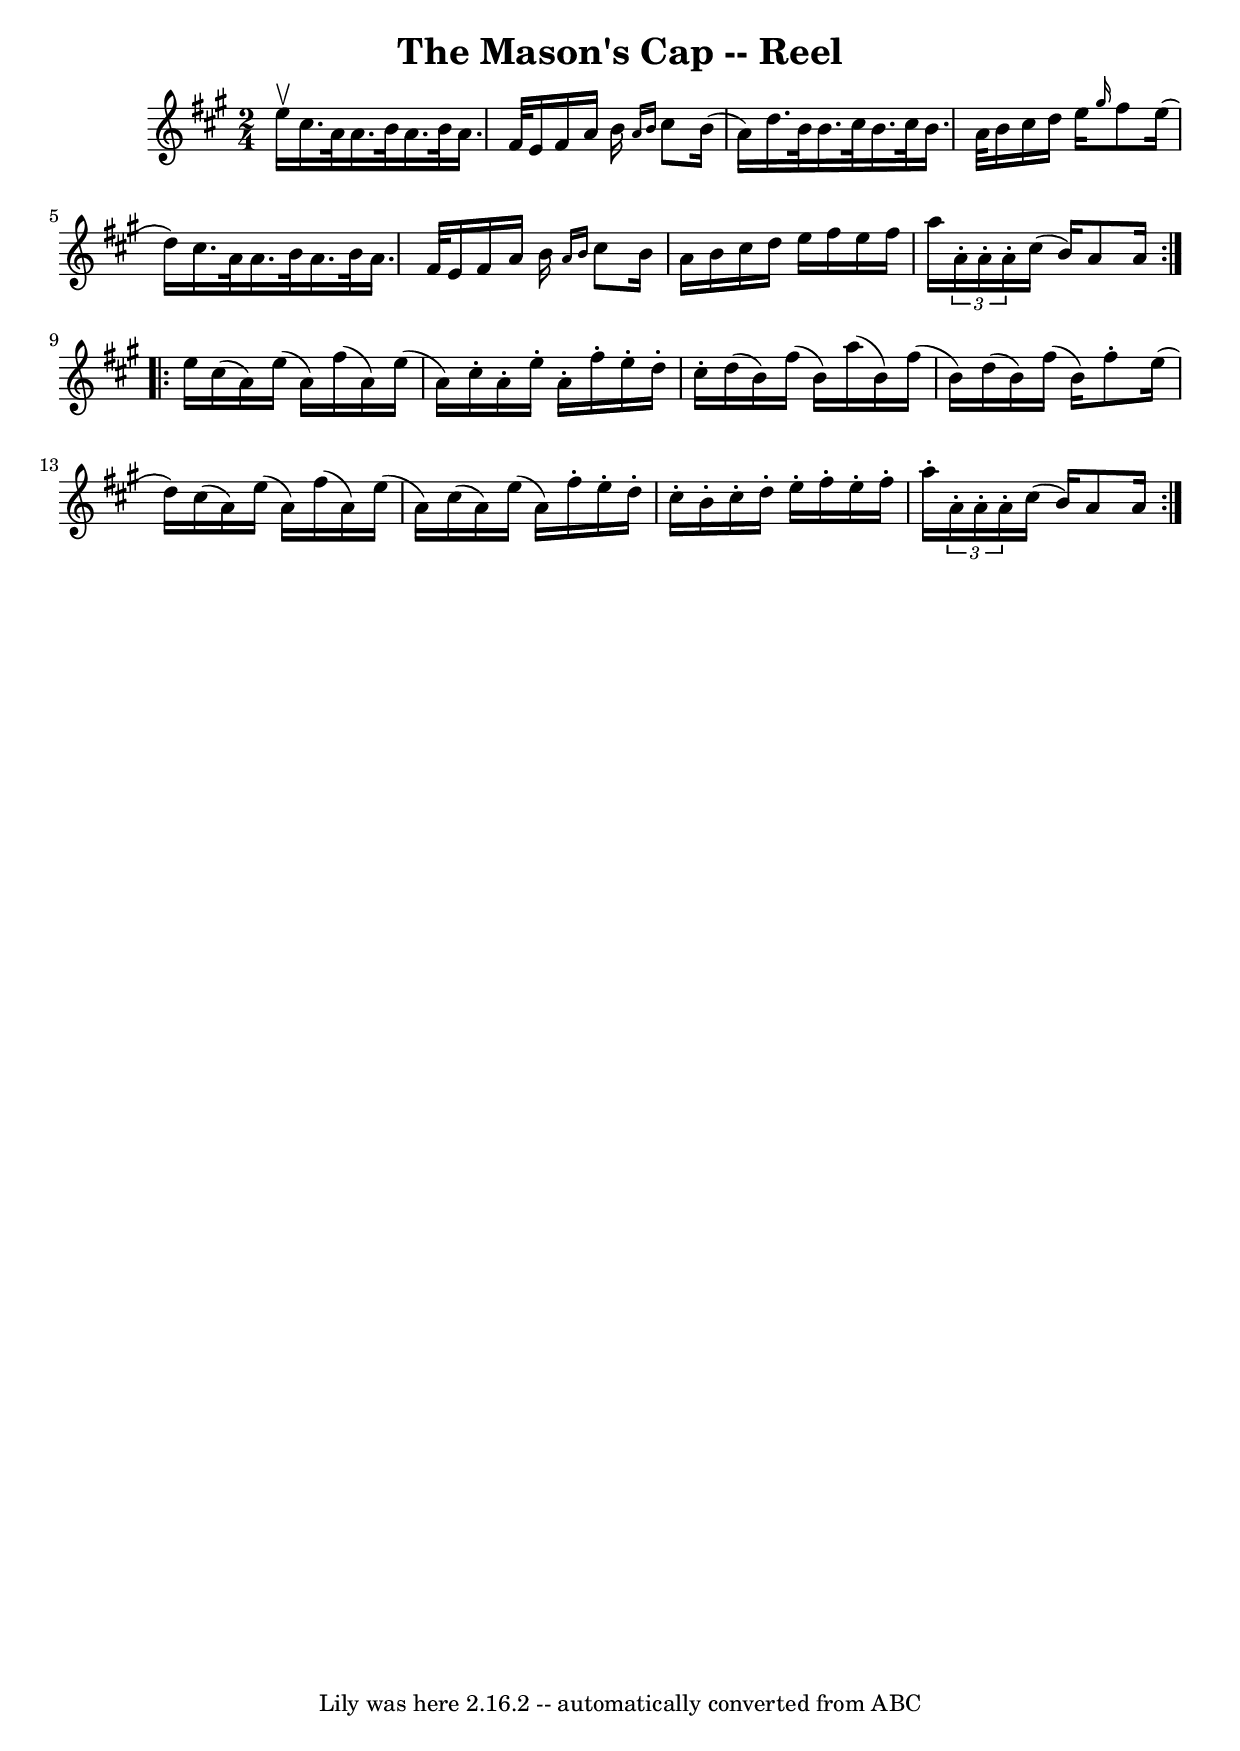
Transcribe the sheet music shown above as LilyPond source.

\version "2.16.2"
\include "Mammoth.ily"
\header {
  %% book = "Ryan's Mammoth Collection"
  crossRefNumber = "1"
  footnotes = ""
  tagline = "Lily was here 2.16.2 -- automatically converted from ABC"
  title = "The Mason's Cap -- Reel"

}
voicedefault =  {



  \repeat volta 2 {

    \time 2/4 
    \key a \major
 e''16^\upbow |
    cis''16. a'32 a'16.    
    b'32 a'16. b'32 a'16. fis'32  |
    e'16 fis'16 a'16    
    b'16  \grace { a'16 b'16  
		 } cis''8 b'16 (a'16) |
    
    d''16. b'32 b'16. cis''32 b'16. cis''32 b'16. a'32  
    |
    b'16 cis''16 d''16 e''16  \grace { gis''16  
				     } fis''8   
    e''16 (d''16) |
    cis''16. a'32 a'16. b'32 a'16.    
    b'32 a'16. fis'32  |
    e'16 fis'16 a'16 b'16  \grace {    
      a'16 b'16  
    } cis''8 b'16 a'16  |
    b'16 cis''16 d''16   
    e''16 fis''16 e''16 fis''16 a''16  |
    \times 2/3 { a'16 -. 
		 a'16 -. a'16 -. 
	       } cis''16 (b'16) a'8 a'16  
  } 
  \repeat volta 2 {
    
    e''16  |
    cis''16 (a'16) e''16 (a'16) fis''16 (
    a'16) e''16 (a'16) |
    cis''16 -. a'16 -. e''16 -. a'16 
    -. fis''16 -. e''16 -. d''16 -. cis''16 -. |
    d''16 (b'16  
    -) fis''16 (b'16) a''16 (b'16) fis''16 (b'16) |
    
    d''16 (b'16) fis''16 (b'16) fis''8 -. e''16 (d''16) 
    |
    cis''16 (a'16) e''16 (a'16) fis''16 (a'16)   
    e''16 (a'16) |
    cis''16 (a'16) e''16 (a'16)   
    fis''16 -. e''16 -. d''16 -. cis''16 -. |
    b'16 -. cis''16 -.   
    d''16 -. e''16 -. fis''16 -. e''16 -. fis''16 -. a''16 -. |
    
    \times 2/3 { a'16 -. a'16 -. a'16 -. 
	       } cis''16 (b'16) a'8    
    a'16  
  }   

}

\score{
  <<

    \context Staff="default"
    {
      \voicedefault 
      
    }

  >>
  \layout {
    
  }
  \midi {
  }

}
